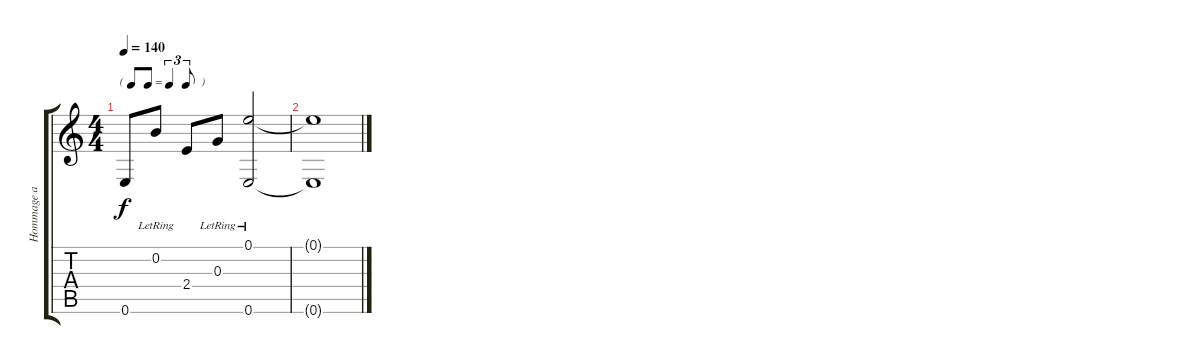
\track ("Hommage a Marcel DADI" "Hommage a ") {instrument acousticguitarnylon}
\staff {score tabs}
\tuning (E4 B3 G3 D3 A2 E2) {hide}
\ts (4 4)
\tf triplet8th
\tempo 140
\clef g2
\ks c
0.6.8{dy f} 0.2{lr}.8 2.4.8 0.3{lr}.8 (0.1{lr} 0.6).2 |
(0.1{t} 0.6{t}).1
